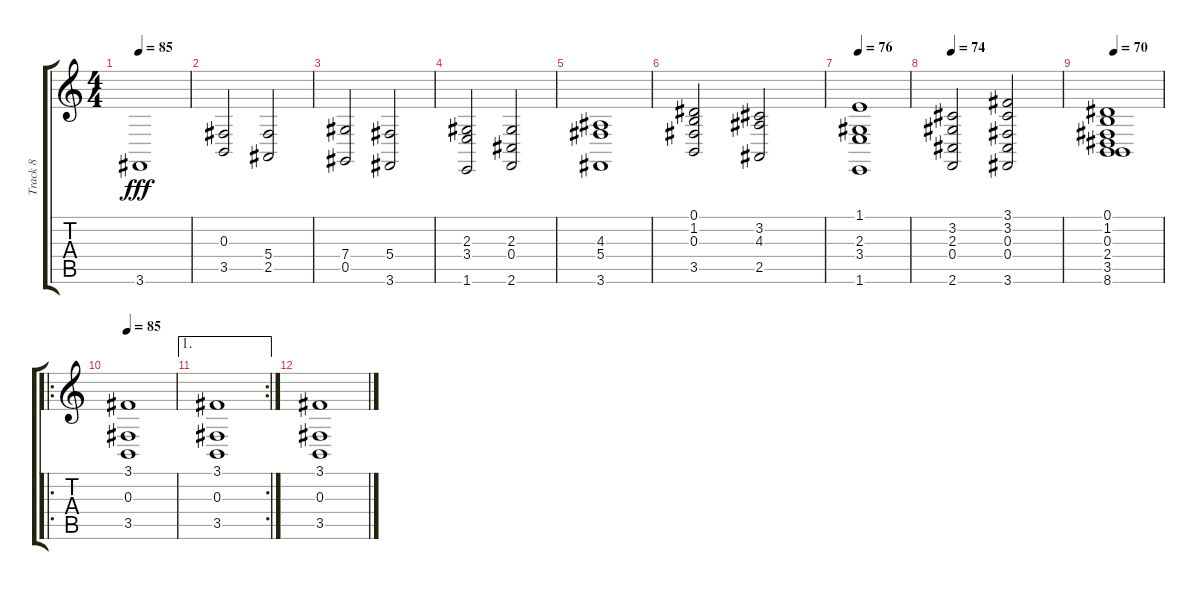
\track ("Track 8" "Track 8") {instrument stringensemble1}
\staff {score tabs}
\tuning (Eb4 Bb3 Gb3 Db3 Ab2 Eb2) {hide}
\ts (4 4)
\tempo 85
\clef g2
\ks c
3.6.1{dy fff} |
(0.3 3.5).2 (5.4 2.5).2 |
(7.4 0.5).2 (5.4 3.6).2 |
(2.3 3.4 1.6).2 (2.3 0.4 2.6).2 |
(4.3 5.4 3.6).1 |
(0.1 1.2 0.3 3.5).2 (3.2 4.3 2.5).2 |
\tempo 76
(1.1 2.3 3.4 1.6).1 |
\tempo 74
(3.2 2.3 0.4 2.6).2 (3.1 3.2 0.3 0.4 3.6).2 |
\tempo 70
(0.1 1.2 0.3 2.4 3.5 8.6).1 |
\ro
\tempo 85
(3.1 0.3 3.5).1 |
\ae 1
\rc 2
(3.1 0.3 3.5).1 |
(3.1 0.3 3.5).1
